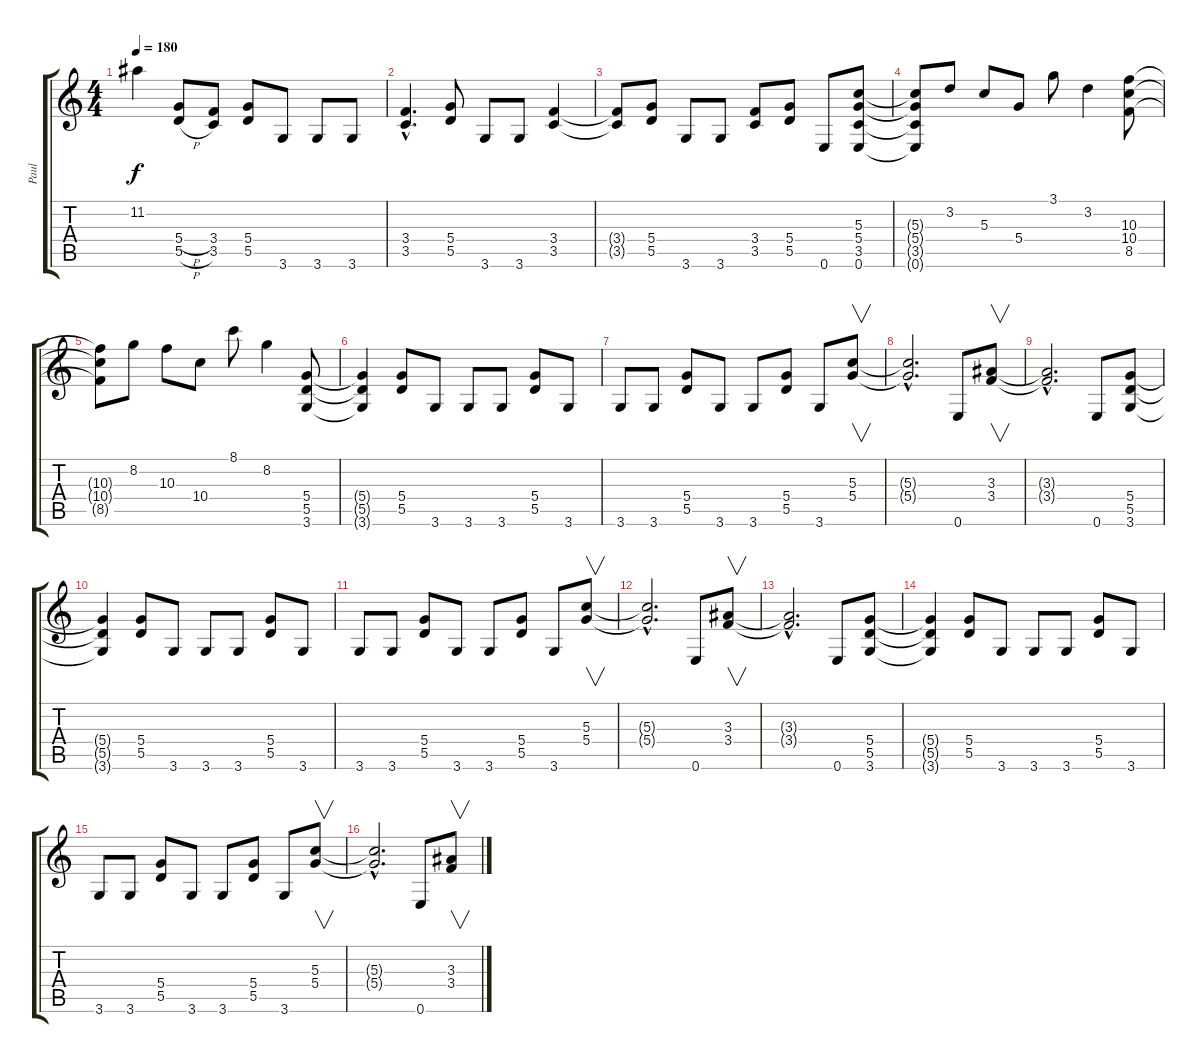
\track ("Paul" "Paul") {instrument distortionguitar}
\staff {score tabs}
\tuning (E4 B3 G3 D3 A2 E2) {hide}
\ts (4 4)
\tempo 180
\clef g2
\ks c
11.2{t}.4{dy f} (5.4{h} 5.5{h}).8 (3.4 3.5).8 (5.4 5.5).8 3.6.8 3.6.8 3.6.8 |
(3.4{hac} 3.5{hac}).4{d} (5.4 5.5).8 3.6.8 3.6.8 (3.4 3.5).4 |
(3.4{t} 3.5{t}).8 (5.4 5.5).8 3.6.8 3.6.8 (3.4 3.5).8 (5.4 5.5).8 0.6.8 (5.3 5.4 3.5 0.6).8 |
(5.3{t} 5.4{t} 3.5{t} 0.6{t}).8 3.2.8 5.3.8 5.4.8 3.1.8 3.2.4 (10.3 10.4 8.5).8 |
(10.3{t} 10.4{t} 8.5{t}).8 8.2.8 10.3.8 10.4.8 8.1.8 8.2.4 (5.4 5.5 3.6).8 |
(5.4{t} 5.5{t} 3.6{t}).4 (5.4 5.5).8 3.6.8 3.6.8 3.6.8 (5.4 5.5).8 3.6.8 |
3.6.8 3.6.8 (5.4 5.5).8 3.6.8 3.6.8 (5.4 5.5).8 3.6.8 (5.3 5.4).8{v} |
(5.3{hac t} 5.4{hac t}).2{d} 0.6.8 (3.3 3.4).8{v} |
(3.3{hac t} 3.4{hac t}).2{d} 0.6.8 (5.4 5.5 3.6).8 |
(5.4{t} 5.5{t} 3.6{t}).4 (5.4 5.5).8 3.6.8 3.6.8 3.6.8 (5.4 5.5).8 3.6.8 |
3.6.8 3.6.8 (5.4 5.5).8 3.6.8 3.6.8 (5.4 5.5).8 3.6.8 (5.3 5.4).8{v} |
(5.3{hac t} 5.4{hac t}).2{d} 0.6.8 (3.3 3.4).8{v} |
(3.3{hac t} 3.4{hac t}).2{d} 0.6.8 (5.4 5.5 3.6).8 |
(5.4{t} 5.5{t} 3.6{t}).4 (5.4 5.5).8 3.6.8 3.6.8 3.6.8 (5.4 5.5).8 3.6.8 |
3.6.8 3.6.8 (5.4 5.5).8 3.6.8 3.6.8 (5.4 5.5).8 3.6.8 (5.3 5.4).8{v} |
(5.3{hac t} 5.4{hac t}).2{d} 0.6.8 (3.3 3.4).8{v}
